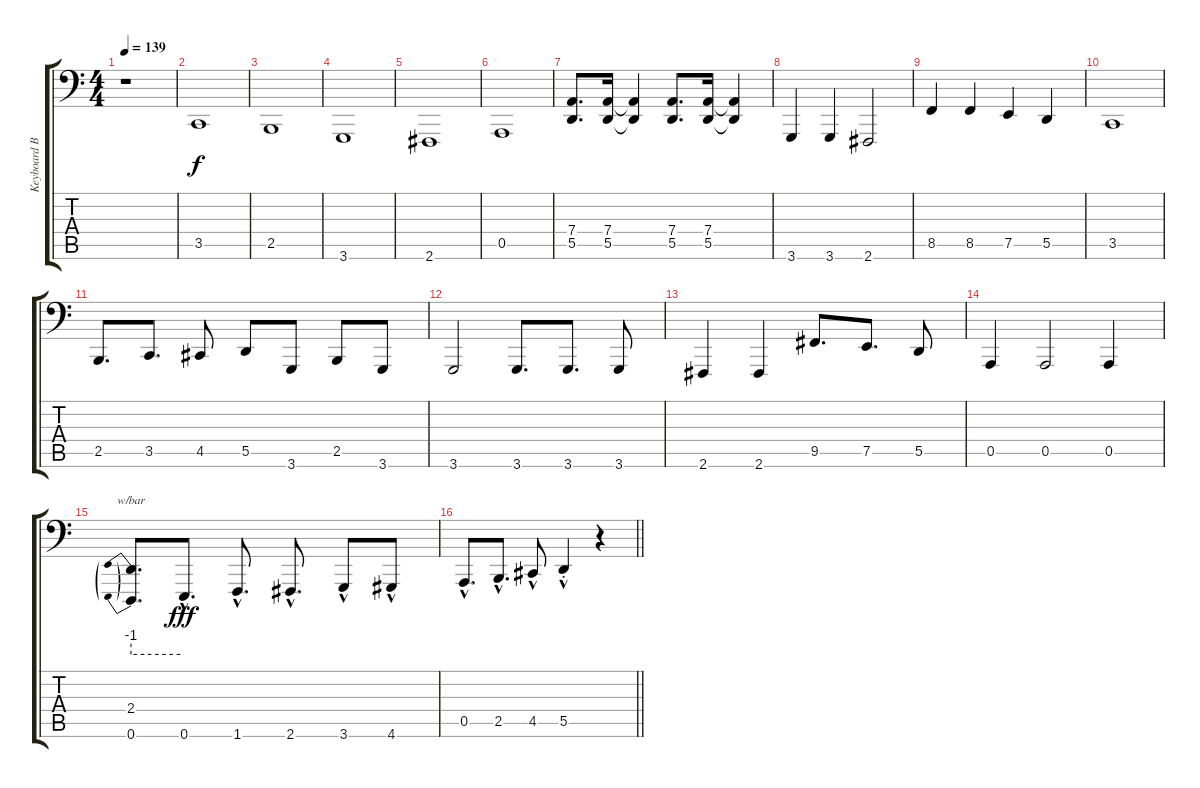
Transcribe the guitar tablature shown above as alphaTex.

\track ("Keyboard Bass" "Keyboard B") {instrument electricgrandpiano}
\staff {score tabs}
\tuning (E3 B2 G2 D2 A1 E1) {hide}
\ts (4 4)
\tempo 139
\clef f4
\ks c
r.1{dy f} |
3.5.1 |
2.5.1 |
3.6.1 |
2.6.1 |
0.5.1 |
(7.4 5.5).8{d} (7.4 5.5).16 (7.4{t} 5.5{t}).4 (7.4 5.5).8{d} (7.4 5.5).16 (7.4{t} 5.5{t}).4 |
3.6.4 3.6.4 2.6.2 |
8.5.4 8.5.4 7.5.4 5.5.4 |
3.5.1 |
2.5.8{d} 3.5.8{d} 4.5.8 5.5.8 3.6.8 2.5.8 3.6.8 |
3.6.2 3.6.8{d} 3.6.8{d} 3.6.8 |
2.6.4 2.6.4 9.5.8{d} 7.5.8{d} 5.5.8 |
0.5.4 0.5.2 0.5.4 |
(2.4 0.6).8{d tbe (predive default 0 -4 60 -4)} 0.6{hac}.8{d dy fff} 1.6{hac}.8{d} 2.6{hac}.8{d} 3.6{hac}.8 4.6{hac}.8 |
\barLineRight lightlight
0.5{hac}.8{d} 2.5{hac}.8{d} 4.5{hac}.8 5.5{hac st}.4 r.4
